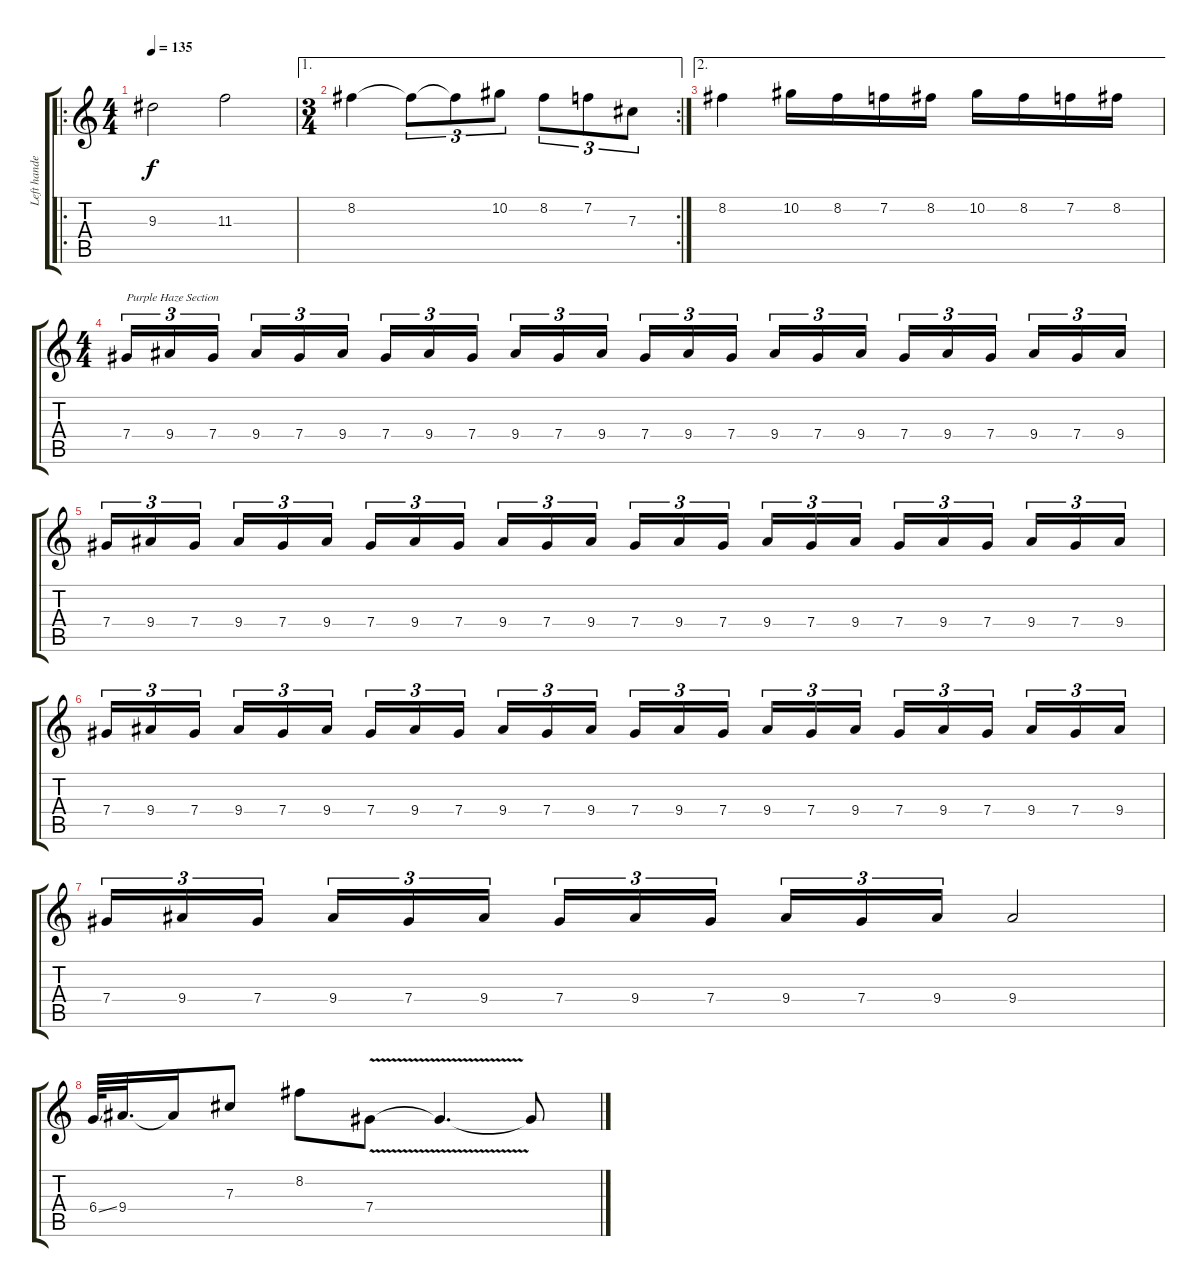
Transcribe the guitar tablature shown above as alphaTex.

\track ("Left handed guitar half" "Left hande") {instrument distortionguitar}
\staff {score tabs}
\tuning (Eb4 Bb3 Gb3 Db3 Ab2 Eb2) {hide}
\ro
\ts (4 4)
\tempo 135
\clef g2
\ks c
9.3.2{dy f} 11.3.2 |
\ae 1
\rc 2
\ts (3 4)
8.2.4 8.2{t}.8{tu (3 2)} 8.2{t}.8{tu (3 2)} 10.2.8{tu (3 2)} 8.2.8{tu (3 2)} 7.2.8{tu (3 2)} 7.3.8{tu (3 2)} |
\ae 2
8.2.4 10.2.16 8.2.16 7.2.16 8.2.16 10.2.16 8.2.16 7.2.16 8.2.16 |
\ts (4 4)
7.4.16{tu (3 2) txt "Purple Haze Section"} 9.4.16{tu (3 2)} 7.4.16{tu (3 2) beam splitsecondary} 9.4.16{tu (3 2)} 7.4.16{tu (3 2)} 9.4.16{tu (3 2)} 7.4.16{tu (3 2)} 9.4.16{tu (3 2)} 7.4.16{tu (3 2) beam splitsecondary} 9.4.16{tu (3 2)} 7.4.16{tu (3 2)} 9.4.16{tu (3 2)} 7.4.16{tu (3 2)} 9.4.16{tu (3 2)} 7.4.16{tu (3 2) beam splitsecondary} 9.4.16{tu (3 2)} 7.4.16{tu (3 2)} 9.4.16{tu (3 2)} 7.4.16{tu (3 2)} 9.4.16{tu (3 2)} 7.4.16{tu (3 2) beam splitsecondary} 9.4.16{tu (3 2)} 7.4.16{tu (3 2)} 9.4.16{tu (3 2)} |
7.4.16{tu (3 2)} 9.4.16{tu (3 2)} 7.4.16{tu (3 2) beam splitsecondary} 9.4.16{tu (3 2)} 7.4.16{tu (3 2)} 9.4.16{tu (3 2)} 7.4.16{tu (3 2)} 9.4.16{tu (3 2)} 7.4.16{tu (3 2) beam splitsecondary} 9.4.16{tu (3 2)} 7.4.16{tu (3 2)} 9.4.16{tu (3 2)} 7.4.16{tu (3 2)} 9.4.16{tu (3 2)} 7.4.16{tu (3 2) beam splitsecondary} 9.4.16{tu (3 2)} 7.4.16{tu (3 2)} 9.4.16{tu (3 2)} 7.4.16{tu (3 2)} 9.4.16{tu (3 2)} 7.4.16{tu (3 2) beam splitsecondary} 9.4.16{tu (3 2)} 7.4.16{tu (3 2)} 9.4.16{tu (3 2)} |
7.4.16{tu (3 2)} 9.4.16{tu (3 2)} 7.4.16{tu (3 2) beam splitsecondary} 9.4.16{tu (3 2)} 7.4.16{tu (3 2)} 9.4.16{tu (3 2)} 7.4.16{tu (3 2)} 9.4.16{tu (3 2)} 7.4.16{tu (3 2) beam splitsecondary} 9.4.16{tu (3 2)} 7.4.16{tu (3 2)} 9.4.16{tu (3 2)} 7.4.16{tu (3 2)} 9.4.16{tu (3 2)} 7.4.16{tu (3 2) beam splitsecondary} 9.4.16{tu (3 2)} 7.4.16{tu (3 2)} 9.4.16{tu (3 2)} 7.4.16{tu (3 2)} 9.4.16{tu (3 2)} 7.4.16{tu (3 2) beam splitsecondary} 9.4.16{tu (3 2)} 7.4.16{tu (3 2)} 9.4.16{tu (3 2)} |
7.4.16{tu (3 2)} 9.4.16{tu (3 2)} 7.4.16{tu (3 2) beam splitsecondary} 9.4.16{tu (3 2)} 7.4.16{tu (3 2)} 9.4.16{tu (3 2)} 7.4.16{tu (3 2)} 9.4.16{tu (3 2)} 7.4.16{tu (3 2) beam splitsecondary} 9.4.16{tu (3 2)} 7.4.16{tu (3 2)} 9.4.16{tu (3 2)} 9.4.2 |
6.4{ss}.64 9.4.32{d} 9.4{t}.16 7.3.8 8.2.8 7.4{v}.8 7.4{t}.4{d} 7.4{t}.8
